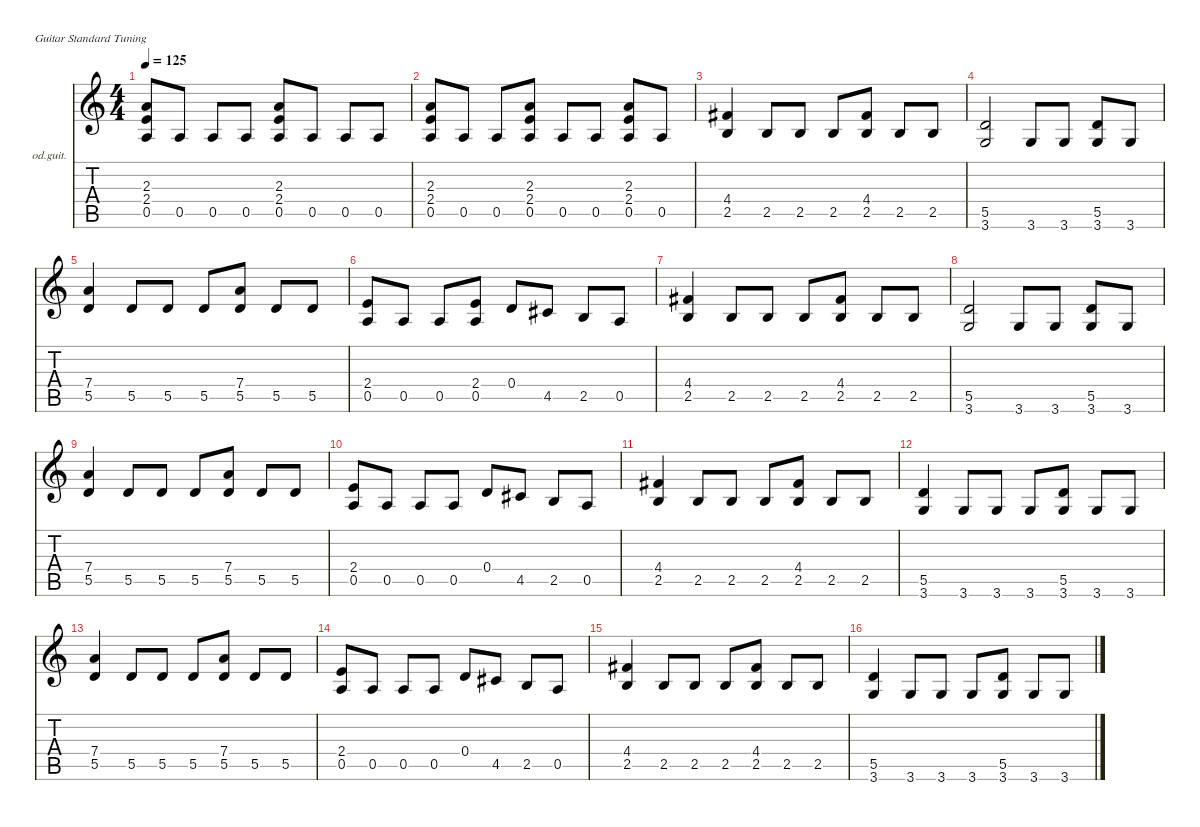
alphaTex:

\defaultSystemsLayout 4
\hideDynamics
\bracketExtendMode nobrackets
\firstSystemTrackNameOrientation horizontal
\otherSystemsTrackNameOrientation horizontal
\track ("Vinnie Moore" "od.guit.") {instrument overdrivenguitar}
\staff {score tabs}
\tuning (E4 B3 G3 D3 A2 E2)
\ts (4 4)
\beaming (8 2 2 2 2)
\tempo 125
\clef g2
\ks c
(2.3 2.4 0.5).8{dy f instrument overdrivenguitar} 0.5.8 0.5.8 0.5.8 (2.3 2.4 0.5).8 0.5.8 0.5.8 0.5.8 |
(2.3 2.4 0.5).8 0.5.8 0.5.8 (2.3 2.4 0.5).8 0.5.8 0.5.8 (2.3 2.4 0.5).8 0.5.8 |
(4.4{acc #} 2.5).4 2.5.8 2.5.8 2.5.8 (4.4{acc #} 2.5).8 2.5.8 2.5.8 |
(5.5 3.6).2 3.6.8 3.6.8 (5.5 3.6).8 3.6.8 |
(7.4 5.5).4 5.5.8 5.5.8 5.5.8 (7.4 5.5).8 5.5.8 5.5.8 |
(2.4 0.5).8 0.5.8 0.5.8 (2.4 0.5).8 0.4.8 4.5{acc #}.8 2.5.8 0.5.8 |
(4.4{acc #} 2.5).4 2.5.8 2.5.8 2.5.8 (4.4{acc #} 2.5).8 2.5.8 2.5.8 |
(5.5 3.6).2 3.6.8 3.6.8 (5.5 3.6).8 3.6.8 |
(7.4 5.5).4 5.5.8 5.5.8 5.5.8 (7.4 5.5).8 5.5.8 5.5.8 |
(2.4 0.5).8 0.5.8 0.5.8 0.5.8 0.4.8 4.5{acc #}.8 2.5.8 0.5.8 |
(4.4{acc #} 2.5).4 2.5.8 2.5.8 2.5.8 (4.4{acc #} 2.5).8 2.5.8 2.5.8 |
(5.5 3.6).4 3.6.8 3.6.8 3.6.8 (5.5 3.6).8 3.6.8 3.6.8 |
(7.4 5.5).4 5.5.8 5.5.8 5.5.8 (7.4 5.5).8 5.5.8 5.5.8 |
(2.4 0.5).8 0.5.8 0.5.8 0.5.8 0.4.8 4.5{acc #}.8 2.5.8 0.5.8 |
(4.4{acc #} 2.5).4 2.5.8 2.5.8 2.5.8 (4.4{acc #} 2.5).8 2.5.8 2.5.8 |
(5.5 3.6).4 3.6.8 3.6.8 3.6.8 (5.5 3.6).8 3.6.8 3.6.8
